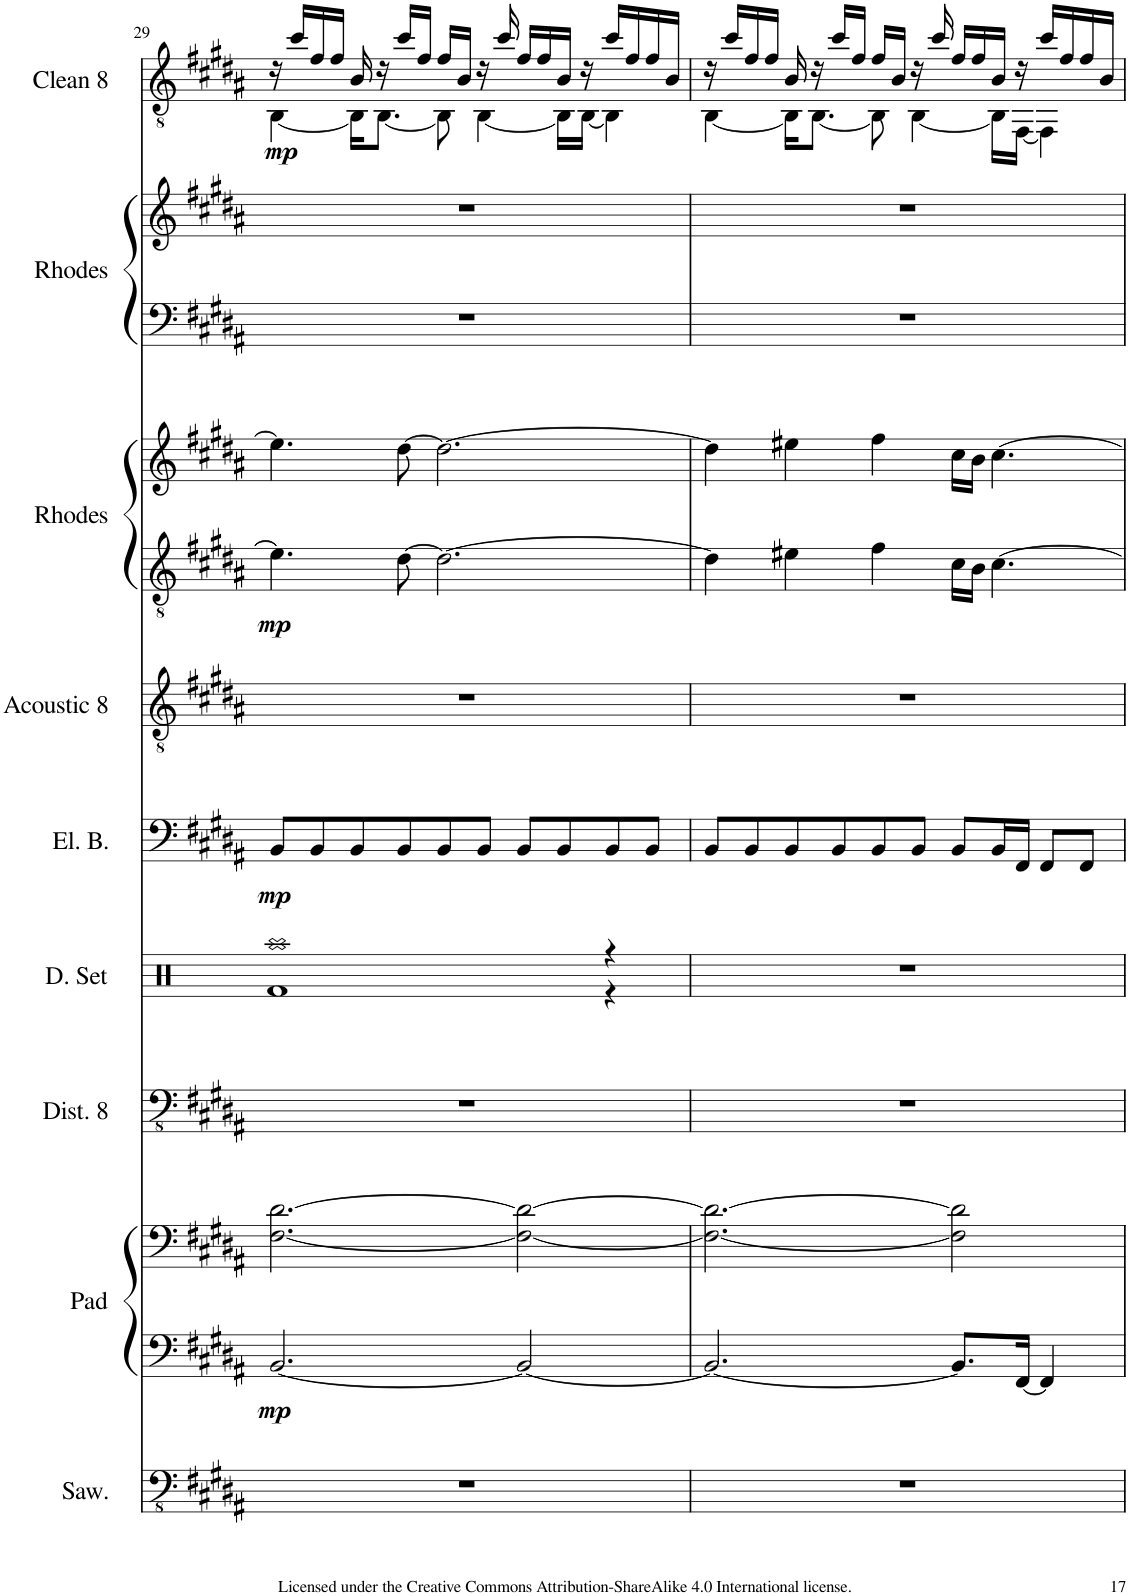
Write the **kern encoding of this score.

**kern	**kern	**kern	**dynam	**kern	**kern	**kern	**dynam	**kern	**kern	**kern	**dynam	**kern	**kern	**kern	**dynam
*part9	*part8	*part8	*part8	*part7	*part6	*part5	*part5	*part4	*part3	*part3	*part3	*part2	*part2	*part1	*part1
*staff12	*staff11	*staff10	*staff10/11	*staff9	*staff8	*staff7	*staff7	*staff6	*staff5	*staff4	*staff4/5	*staff3	*staff2	*staff1	*staff1
*I"Sawtooth	*I"Pad Synth	*	*	*I"Distorted 8-str. Guitar	*I"Drumset	*I"Electric Bass	*	*I"Acoustic 8-str. Guitar	*I"Rhodes Piano	*	*	*I"Rhodes Piano	*	*I"Electric 8-str. Guitar	*
*I'Saw.	*I'Pad	*	*	*I'Dist. 8	*I'D. Set	*I'El. B.	*	*I'Acoustic 8	*I'Rhodes	*	*	*I'Rhodes	*	*	*
!!LO:PB:g=z
*clefFv4	*clefF4	*clefF4	*	*clefFv4	*clefX	*clefF4	*	*clefGv2	*clefGv2	*clefG2	*	*clefF4	*clefG2	*clefGv2	*
*	*	*	*	*	*	*Trd7c12	*	*	*	*	*	*	*	*	*
*k[f#c#g#d#a#]	*k[f#c#g#d#a#]	*k[f#c#g#d#a#]	*	*k[f#c#g#d#a#]	*k[]	*k[f#c#g#d#a#]	*	*k[f#c#g#d#a#]	*k[f#c#g#d#a#]	*k[f#c#g#d#a#]	*	*k[f#c#g#d#a#]	*k[f#c#g#d#a#]	*k[f#c#g#d#a#]	*
*M5/4	*M5/4	*M5/4	*	*M5/4	*M5/4	*M5/4	*	*M5/4	*M5/4	*M5/4	*	*M5/4	*M5/4	*M5/4	*
=29	=29	=29	=29	=29	=29	=29	=29	=29	=29	=29	=29	=29	=29	=29	=29
*	*	*	*	*	*^	*	*	*	*	*	*	*	*	*^	*
!	!	!	!LO:DY:b=2	!	!	!	!	!LO:DY:b	!	!	!	!LO:DY:b=2	!	!	!	!	!LO:DY:b
4%5r	[2.BB/	[2.F#\ [2.d#\	mp	4%5r	1Raa	1Rf	8BB/L	mp	4%5r	4.e\]	4.ee\]	mp	4%5r	4%5r	16r	[4BB\	mp
.	.	.	.	.	.	.	.	.	.	.	.	.	.	.	16cc#/LL	.	.
.	.	.	.	.	.	.	8BB/	.	.	.	.	.	.	.	16f#/	.	.
.	.	.	.	.	.	.	.	.	.	.	.	.	.	.	16f#/JJ	.	.
.	.	.	.	.	.	.	8BB/	.	.	.	.	.	.	.	16B/	16BB\KL]	.
.	.	.	.	.	.	.	.	.	.	.	.	.	.	.	16r	[8.BB\J	.
.	.	.	.	.	.	.	8BB/	.	.	[8d#\	[8dd#\	.	.	.	16cc#/LL	.	.
.	.	.	.	.	.	.	.	.	.	.	.	.	.	.	16f#/JJ	.	.
.	.	.	.	.	.	.	8BB/	.	.	2.d#\_	2.dd#\_	.	.	.	16f#/LL	8BB\]	.
.	.	.	.	.	.	.	.	.	.	.	.	.	.	.	16B/JJ	.	.
.	.	.	.	.	.	.	8BB/J	.	.	.	.	.	.	.	16r	[4BB\	.
.	.	.	.	.	.	.	.	.	.	.	.	.	.	.	16cc#/	.	.
.	2BB/_	2F#\_ 2d#\_	.	.	.	.	8BB/L	.	.	.	.	.	.	.	16f#/LL	.	.
.	.	.	.	.	.	.	.	.	.	.	.	.	.	.	16f#/	.	.
.	.	.	.	.	.	.	8BB/	.	.	.	.	.	.	.	16B/JJ	16BB\LL]	.
.	.	.	.	.	.	.	.	.	.	.	.	.	.	.	16r	[16BB\JJ	.
.	.	.	.	.	4r	4r	8BB/	.	.	.	.	.	.	.	16cc#/LL	4BB\]	.
.	.	.	.	.	.	.	.	.	.	.	.	.	.	.	16f#/	.	.
.	.	.	.	.	.	.	8BB/J	.	.	.	.	.	.	.	16f#/	.	.
.	.	.	.	.	.	.	.	.	.	.	.	.	.	.	16B/JJ	.	.
*	*	*	*	*	*v	*v	*	*	*	*	*	*	*	*	*	*	*
=30	=30	=30	=30	=30	=30	=30	=30	=30	=30	=30	=30	=30	=30	=30	=30	=30
4%5r	2.BB/_	2.F#\_ 2.d#\_	.	4%5r	4%5r	8BB/L	.	4%5r	4d#\]	4dd#\]	.	4%5r	4%5r	16r	[4BB\	.
.	.	.	.	.	.	.	.	.	.	.	.	.	.	16cc#/LL	.	.
.	.	.	.	.	.	8BB/	.	.	.	.	.	.	.	16f#/	.	.
.	.	.	.	.	.	.	.	.	.	.	.	.	.	16f#/JJ	.	.
.	.	.	.	.	.	8BB/	.	.	4e#X\	4ee#X\	.	.	.	16B/	16BB\KL]	.
.	.	.	.	.	.	.	.	.	.	.	.	.	.	16r	[8.BB\J	.
.	.	.	.	.	.	8BB/	.	.	.	.	.	.	.	16cc#/LL	.	.
.	.	.	.	.	.	.	.	.	.	.	.	.	.	16f#/JJ	.	.
.	.	.	.	.	.	8BB/	.	.	4f#\	4ff#\	.	.	.	16f#/LL	8BB\]	.
.	.	.	.	.	.	.	.	.	.	.	.	.	.	16B/JJ	.	.
.	.	.	.	.	.	8BB/J	.	.	.	.	.	.	.	16r	[4BB\	.
.	.	.	.	.	.	.	.	.	.	.	.	.	.	16cc#/	.	.
.	8.BB/L]	2F#\] 2d#\]	.	.	.	8BB/L	.	.	16c#\LL	16cc#\LL	.	.	.	16f#/LL	.	.
.	.	.	.	.	.	.	.	.	16B\JJ	16b\JJ	.	.	.	16f#/	.	.
.	.	.	.	.	.	16BB/L	.	.	[4.c#\	[4.cc#\	.	.	.	16B/JJ	16BB\LL]	.
.	[16FF#/Jk	.	.	.	.	16FF#/JJ	.	.	.	.	.	.	.	16r	[16FF#\JJ	.
.	4FF#/]	.	.	.	.	8FF#/L	.	.	.	.	.	.	.	16cc#/LL	4FF#\]	.
.	.	.	.	.	.	.	.	.	.	.	.	.	.	16f#/	.	.
.	.	.	.	.	.	8FF#/J	.	.	.	.	.	.	.	16f#/	.	.
.	.	.	.	.	.	.	.	.	.	.	.	.	.	16B/JJ	.	.
*	*	*	*	*	*	*	*	*	*	*	*	*	*	*v	*v	*
=	=	=	=	=	=	=	=	=	=	=	=	=	=	=	=
*-	*-	*-	*-	*-	*-	*-	*-	*-	*-	*-	*-	*-	*-	*-	*-
